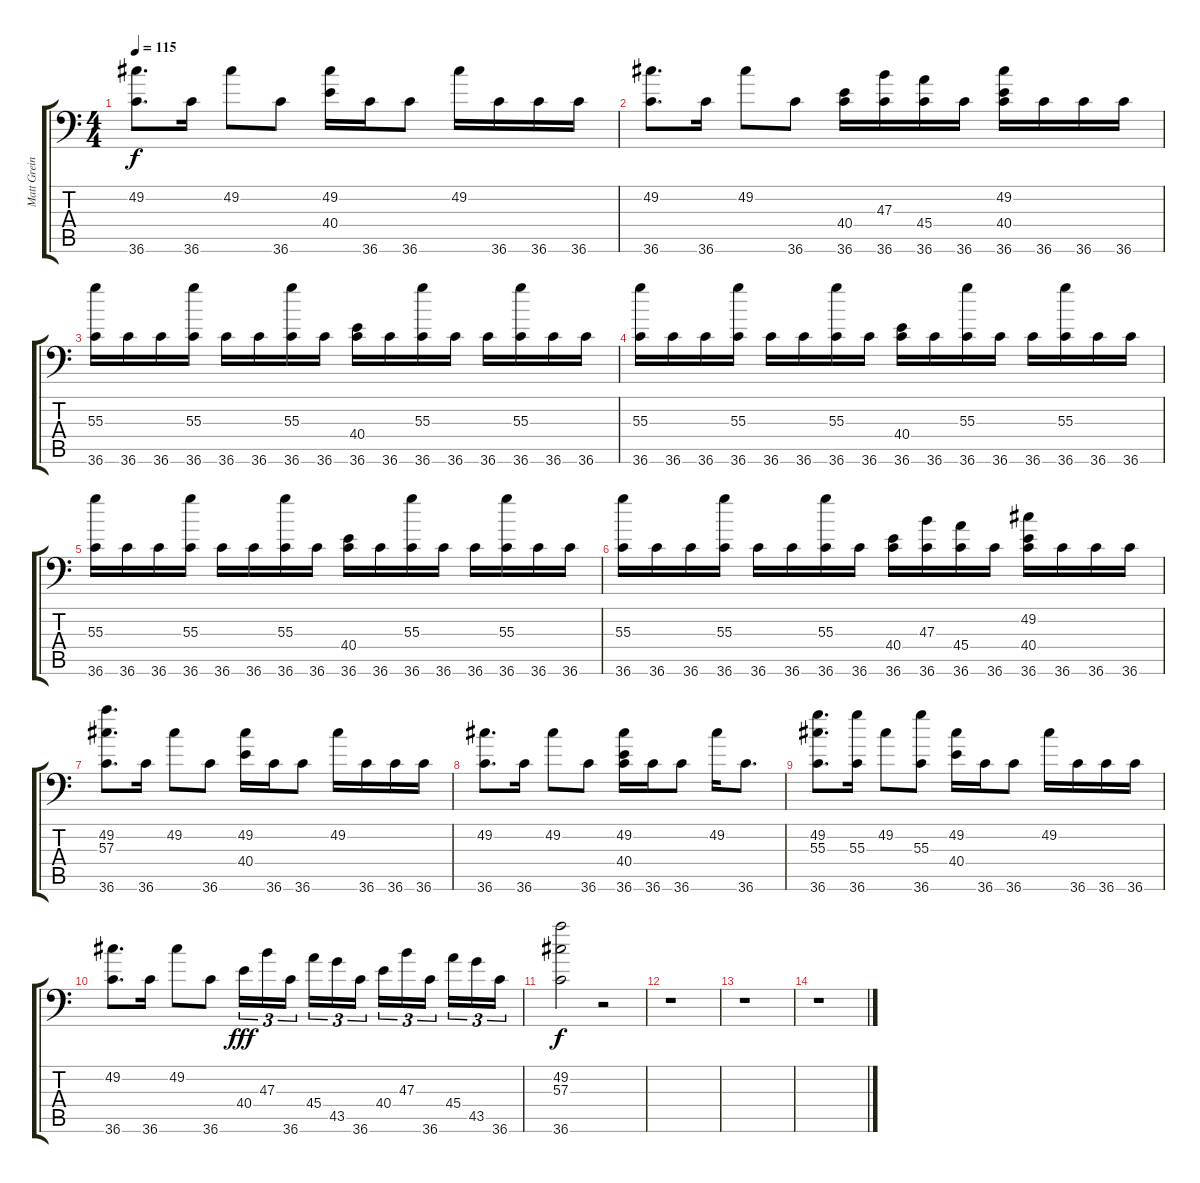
\track ("Matt Greiner" "Matt Grein") {instrument acousticgrandpiano}
\staff {score tabs}
\tuning (C-1 C-1 C-1 C-1 C-1 C-1) {hide}
\ts (4 4)
\tempo 115
\clef f4
\ks c
(49.2 36.6).8{d dy f} 36.6.16 49.2.8 36.6.8 (49.2 40.4).16 36.6.16 36.6.8 49.2.16 36.6.16 36.6.16 36.6.16 |
(49.2 36.6).8{d} 36.6.16 49.2.8 36.6.8 (40.4 36.6).16 (47.3 36.6).16 (45.4 36.6).16 36.6.16 (49.2 40.4 36.6).16 36.6.16 36.6.16 36.6.16 |
(55.3 36.6).16 36.6.16 36.6.16 (55.3 36.6).16 36.6.16 36.6.16 (55.3 36.6).16 36.6.16 (40.4 36.6).16 36.6.16 (55.3 36.6).16 36.6.16 36.6.16 (55.3 36.6).16 36.6.16 36.6.16 |
(55.3 36.6).16 36.6.16 36.6.16 (55.3 36.6).16 36.6.16 36.6.16 (55.3 36.6).16 36.6.16 (40.4 36.6).16 36.6.16 (55.3 36.6).16 36.6.16 36.6.16 (55.3 36.6).16 36.6.16 36.6.16 |
(55.3 36.6).16 36.6.16 36.6.16 (55.3 36.6).16 36.6.16 36.6.16 (55.3 36.6).16 36.6.16 (40.4 36.6).16 36.6.16 (55.3 36.6).16 36.6.16 36.6.16 (55.3 36.6).16 36.6.16 36.6.16 |
(55.3 36.6).16 36.6.16 36.6.16 (55.3 36.6).16 36.6.16 36.6.16 (55.3 36.6).16 36.6.16 (40.4 36.6).16 (47.3 36.6).16 (45.4 36.6).16 36.6.16 (49.2 40.4 36.6).16 36.6.16 36.6.16 36.6.16 |
(49.2 57.3 36.6).8{d} 36.6.16 49.2.8 36.6.8 (49.2 40.4).16 36.6.16 36.6.8 49.2.16 36.6.16 36.6.16 36.6.16 |
(49.2 36.6).8{d} 36.6.16 49.2.8 36.6.8 (49.2 40.4 36.6).16 36.6.16 36.6.8 49.2.16 36.6.8{d} |
(49.2 55.3 36.6).8{d} (55.3 36.6).16 49.2.8 (55.3 36.6).8 (49.2 40.4).16 36.6.16 36.6.8 49.2.16 36.6.16 36.6.16 36.6.16 |
(49.2 36.6).8{d} 36.6.16 49.2.8 36.6.8 40.4.16{tu (3 2) dy fff} 47.3.16{tu (3 2)} 36.6.16{tu (3 2)} 45.4.16{tu (3 2)} 43.5.16{tu (3 2)} 36.6.16{tu (3 2)} 40.4.16{tu (3 2)} 47.3.16{tu (3 2)} 36.6.16{tu (3 2)} 45.4.16{tu (3 2)} 43.5.16{tu (3 2)} 36.6.16{tu (3 2)} |
(49.2 57.3 36.6).2{dy f} r.2 |
r.1 |
r.1 |
r.1
